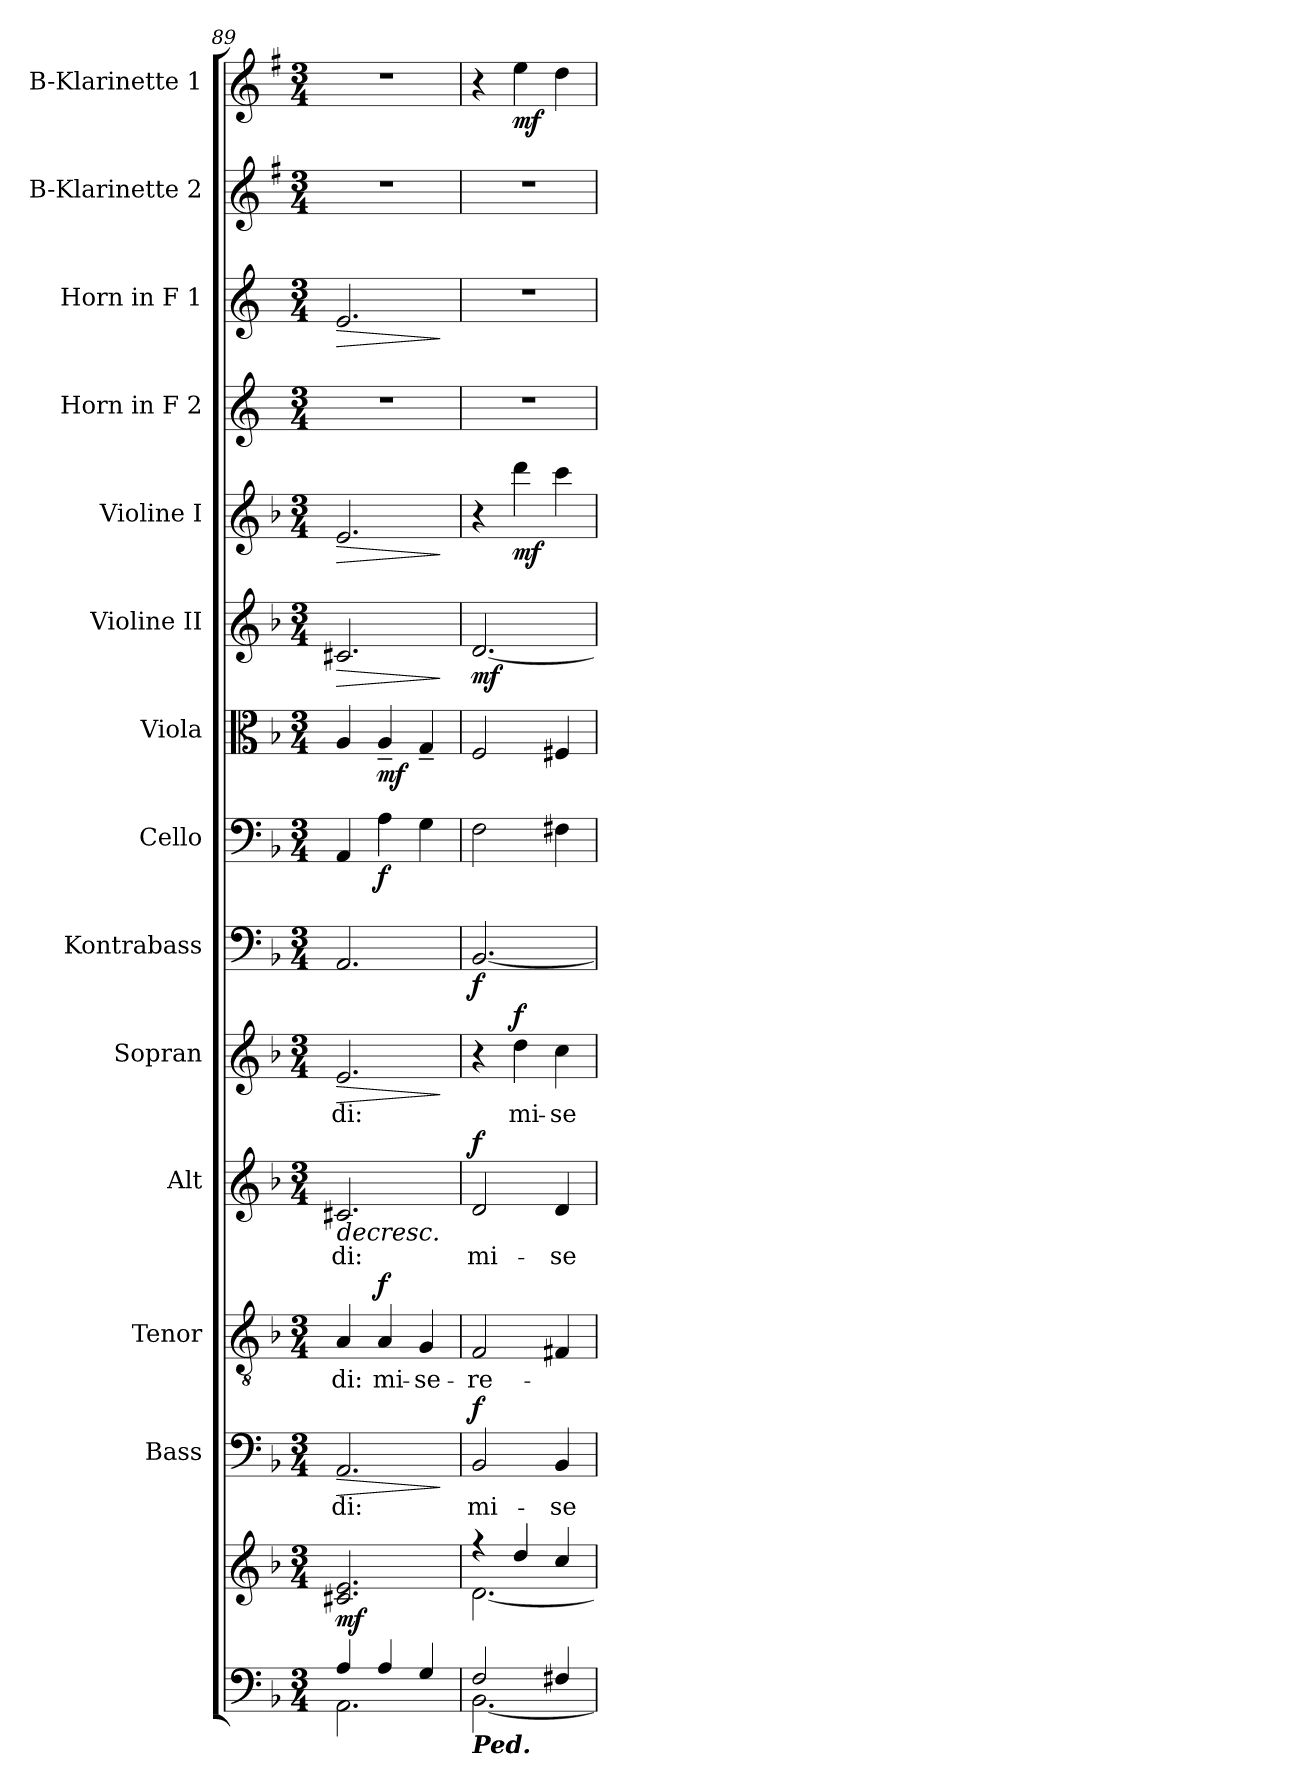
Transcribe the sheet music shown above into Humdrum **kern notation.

**kern	**kern	**dynam	**kern	**text	**dynam	**kern	**text	**dynam	**kern	**text	**dynam	**kern	**text	**dynam	**kern	**dynam	**kern	**dynam	**kern	**dynam	**kern	**dynam	**kern	**dynam	**kern	**kern	**dynam	**kern	**kern	**dynam
*part14	*part14	*part14	*part13	*part13	*part13	*part12	*part12	*part12	*part11	*part11	*part11	*part10	*part10	*part10	*part9	*part9	*part8	*part8	*part7	*part7	*part6	*part6	*part5	*part5	*part4	*part3	*part3	*part2	*part1	*part1
*staff15	*staff14	*staff14/15	*staff13	*staff13	*staff13	*staff12	*staff12	*staff12	*staff11	*staff11	*staff11	*staff10	*staff10	*staff10	*staff9	*staff9	*staff8	*staff8	*staff7	*staff7	*staff6	*staff6	*staff5	*staff5	*staff4	*staff3	*staff3	*staff2	*staff1	*staff1
*	*	*	*I"Bass	*	*	*I"Tenor	*	*	*I"Alt	*	*	*I"Sopran	*	*	*I"Kontrabass	*	*I"Cello	*	*I"Viola	*	*I"Violine II	*	*I"Violine I	*	*I"Horn in F 2	*I"Horn in F 1	*	*I"B-Klarinette 2	*I"B-Klarinette 1	*
*	*	*	*I'B.	*	*	*I'T.	*	*	*I'A.	*	*	*I'S.	*	*	*I'Kb.	*	*	*	*I'Vla.	*	*I'Vl. II	*	*I'Vl. I	*	*	*	*	*I'B Kl. 2	*I'B Kl. 1	*
*clefF4	*clefG2	*	*clefF4	*	*	*clefGv2	*	*	*clefG2	*	*	*clefG2	*	*	*clefF4	*	*clefF4	*	*clefC3	*	*clefG2	*	*clefG2	*	*clefG2	*clefG2	*	*clefG2	*clefG2	*
*	*	*	*	*	*	*	*	*	*	*	*	*	*	*	*ITrd7c12	*	*	*	*	*	*	*	*	*	*ITrd4c7	*ITrd4c7	*	*ITrd1c2	*ITrd1c2	*
*k[b-]	*k[b-]	*	*k[b-]	*	*	*k[b-]	*	*	*k[b-]	*	*	*k[b-]	*	*	*k[b-]	*	*k[b-]	*	*k[b-]	*	*k[b-]	*	*k[b-]	*	*k[b-]	*k[b-]	*	*k[b-]	*k[b-]	*
*F:	*F:	*	*F:	*	*	*F:	*	*	*F:	*	*	*F:	*	*	*F:	*	*F:	*	*F:	*	*F:	*	*F:	*	*F:	*F:	*	*F:	*F:	*
*M3/4	*M3/4	*	*M3/4	*	*	*M3/4	*	*	*M3/4	*	*	*M3/4	*	*	*M3/4	*	*M3/4	*	*M3/4	*	*M3/4	*	*M3/4	*	*M3/4	*M3/4	*	*M3/4	*M3/4	*
=89	=89	=89	=89	=89	=89	=89	=89	=89	=89	=89	=89	=89	=89	=89	=89	=89	=89	=89	=89	=89	=89	=89	=89	=89	=89	=89	=89	=89	=89	=89
*^	*	*	*	*	*	*	*	*	*	*	*	*	*	*	*	*	*	*	*	*	*	*	*	*	*	*	*	*	*	*
!	!	!	!LO:DY:b	!	!LO:LY:b	!LO:HP:b	!	!LO:LY:b	!	!	!LO:LY:b	!LO:HP:b	!	!LO:LY:b	!LO:HP:b	!	!	!	!	!	!	!	!LO:HP:b	!	!LO:HP:b	!	!	!LO:HP:b	!	!	!
4A/	2.AA\	2.c#X/ 2.e/	mf	2.AA/	-di:	>	4A/	-di:	.	2.c#X/	-di:	>	2.e/	-di:	>	2.AAA/	.	4AA/	.	4A/	.	2.c#X/	>	2.e/	>	2.r	2.A/	>	2.r	2.r	.
!	!	!	!	!	!	!	!	!LO:LY:b	!LO:DY:a	!	!	!	!	!	!	!	!	!	!LO:DY:b	!	!LO:DY:b	!	!	!	!	!	!	!	!	!	!
4A/	.	.	.	.	.	.	4A/	mi-	f	.	.	.	.	.	.	.	.	4A\	f	4A~</	mf	.	.	.	.	.	.	.	.	.	.
!	!	!	!	!	!	!	!	!LO:LY:b	!	!	!	!	!	!	!	!	!	!	!	!	!	!	!	!	!	!	!	!	!	!	!
4G/	.	.	.	.	.	.	4G/	-se-	.	.	.	.	.	.	.	.	.	4G\	.	4G~</	.	.	.	.	.	.	.	.	.	.	.
*v	*v	*	*	*	*	*	*	*	*	*	*	*	*	*	*	*	*	*	*	*	*	*	*	*	*	*	*	*	*	*	*
.	.	.	.	.	]	.	.	.	.	.	.	.	.	]	.	.	.	.	.	.	.	]	.	]	.	.	]	.	.	.
=90	=90	=90	=90	=90	=90	=90	=90	=90	=90	=90	=90	=90	=90	=90	=90	=90	=90	=90	=90	=90	=90	=90	=90	=90	=90	=90	=90	=90	=90	=90
*^	*^	*	*	*	*	*	*	*	*	*	*	*	*	*	*	*	*	*	*	*	*	*	*	*	*	*	*	*	*	*
!LO:TX:b:Bi:t=Ped.	!	!	!	!	!	!	!	!	!	!	!	!	!	!	!	!	!	!	!	!	!	!	!	!	!	!	!	!	!	!	!	!
!	!	!	!	!	!	!LO:LY:b	!LO:DY:a	!	!LO:LY:b	!	!	!LO:LY:b	!LO:DY:a	!	!	!	!	!LO:DY:b	!	!	!	!	!	!LO:DY:b	!	!	!	!	!	!	!	!
2F/	[<2.BB-\	4ree	[<2.d\	.	2BB-/	mi-	f	2F/	-re-	.	2d/	mi-	f	4r	.	.	[2.BBB-/	f	2F\	.	2F/	.	[2.d/	mf	4r	.	2.r	2.r	.	2.r	4r	.
!	!	!	!	!	!	!	!	!	!	!	!	!	!	!	!LO:LY:b	!LO:DY:a	!	!	!	!	!	!	!	!	!	!LO:DY:b	!	!	!	!	!	!LO:DY:b
.	.	4dd/	.	.	.	.	.	.	.	.	.	.	.	4dd\	mi-	f	.	.	.	.	.	.	.	.	4ddd\	mf	.	.	.	.	4dd\	mf
!	!	!	!	!	!	!LO:LY:b	!	!	!	!	!	!LO:LY:b	!	!	!LO:LY:b	!	!	!	!	!	!	!	!	!	!	!	!	!	!	!	!	!
4F#X/	.	4cc/	.	.	4BB-/	-se-	.	4F#X/	.	.	4d/	-se-	]	4cc\	-se-	.	.	.	4F#X\	.	4F#X/	.	.	.	4ccc\	.	.	.	.	.	4cc\	.
*v	*v	*	*	*	*	*	*	*	*	*	*	*	*	*	*	*	*	*	*	*	*	*	*	*	*	*	*	*	*	*	*	*
*	*v	*v	*	*	*	*	*	*	*	*	*	*	*	*	*	*	*	*	*	*	*	*	*	*	*	*	*	*	*	*	*
=	=	=	=	=	=	=	=	=	=	=	=	=	=	=	=	=	=	=	=	=	=	=	=	=	=	=	=	=	=	=
*-	*-	*-	*-	*-	*-	*-	*-	*-	*-	*-	*-	*-	*-	*-	*-	*-	*-	*-	*-	*-	*-	*-	*-	*-	*-	*-	*-	*-	*-	*-
